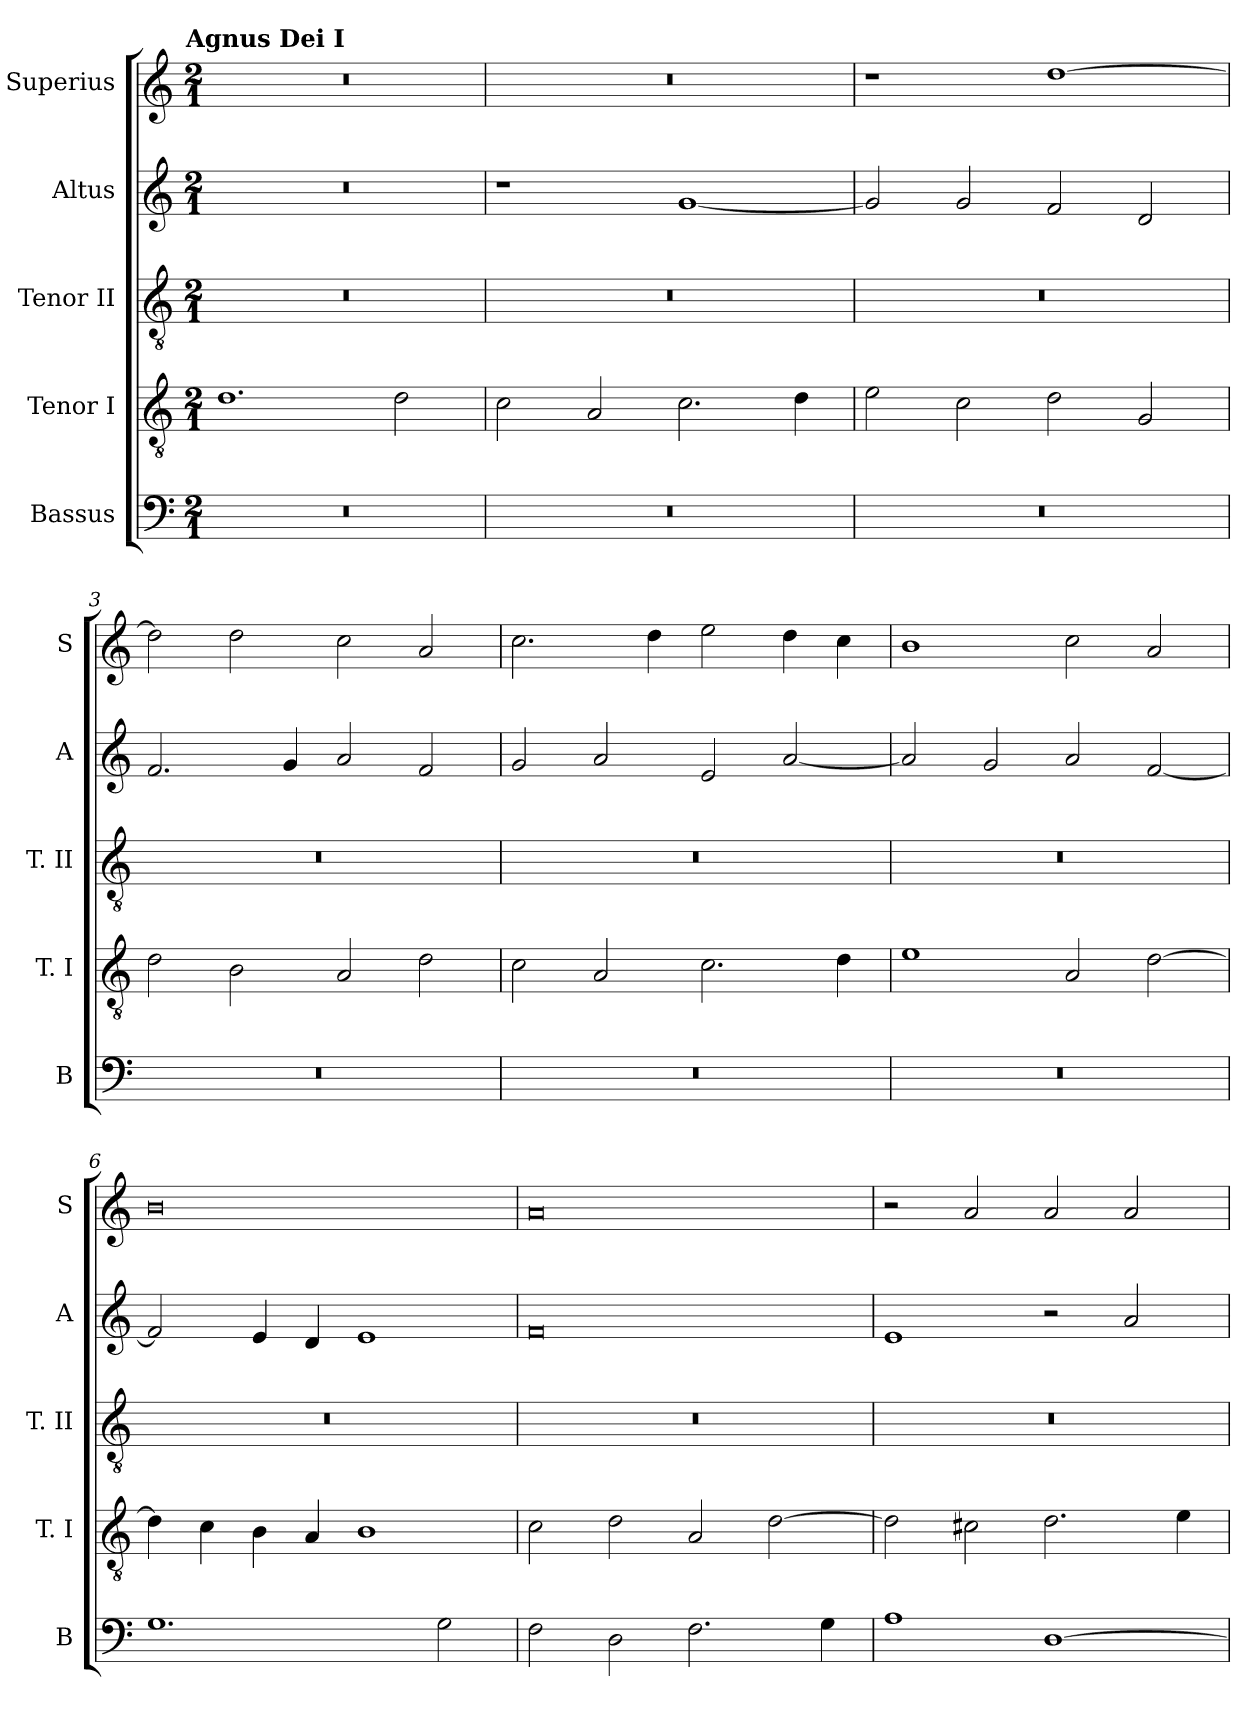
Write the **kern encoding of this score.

**kern	**kern	**kern	**kern	**kern
*part5	*part4	*part3	*part2	*part1
*staff5	*staff4	*staff3	*staff2	*staff1
*I"Bassus	*I"Tenor I	*I"Tenor II	*I"Altus	*I"Superius
*I'B	*I'T. I	*I'T. II	*I'A	*I'S
*clefF4	*clefGv2	*clefGv2	*clefG2	*clefG2
*k[]	*k[]	*k[]	*k[]	*k[]
*C:	*C:	*C:	*C:	*C:
!!LO:TX:omd:t=Agnus Dei I
*M2/1	*M2/1	*M2/1	*M2/1	*M2/1
=	=	=	=	=
0r	1.d	0r	0r	0r
.	2d	.	.	.
=1	=1	=1	=1	=1
0r	2c	0r	1r	0r
.	2A	.	.	.
.	2.c	.	[1g	.
.	4d	.	.	.
=2	=2	=2	=2	=2
0r	2e	0r	2g]	1r
.	2c	.	2g	.
.	2d	.	2f	[1dd
.	2G	.	2d	.
=3	=3	=3	=3	=3
0r	2d	0r	2.f	2dd]
.	2B	.	.	2dd
.	.	.	4g	.
.	2A	.	2a	2cc
.	2d	.	2f	2a
=4	=4	=4	=4	=4
0r	2c	0r	2g	2.cc
.	2A	.	2a	.
.	.	.	.	4dd
.	2.c	.	2e	2ee
.	.	.	[2a	4dd
.	4d	.	.	4cc
=5	=5	=5	=5	=5
0r	1e	0r	2a]	1b
.	.	.	2g	.
.	2A	.	2a	2cc
.	[2d	.	[2f	2a
=6	=6	=6	=6	=6
1.G	4d]	0r	2f]	0b
.	4c	.	.	.
.	4B	.	4e	.
.	4A	.	4d	.
.	1B	.	1e	.
2G	.	.	.	.
=7	=7	=7	=7	=7
2F	2c	0r	0f	0a
2D	2d	.	.	.
2.F	2A	.	.	.
.	[2d	.	.	.
4G	.	.	.	.
=8	=8	=8	=8	=8
1A	2d]	0r	1e	2r
.	2c#X	.	.	2a
[1D	2.d	.	2r	2a
.	.	.	2a	2a
.	4e	.	.	.
=	=	=	=	=
*-	*-	*-	*-	*-
